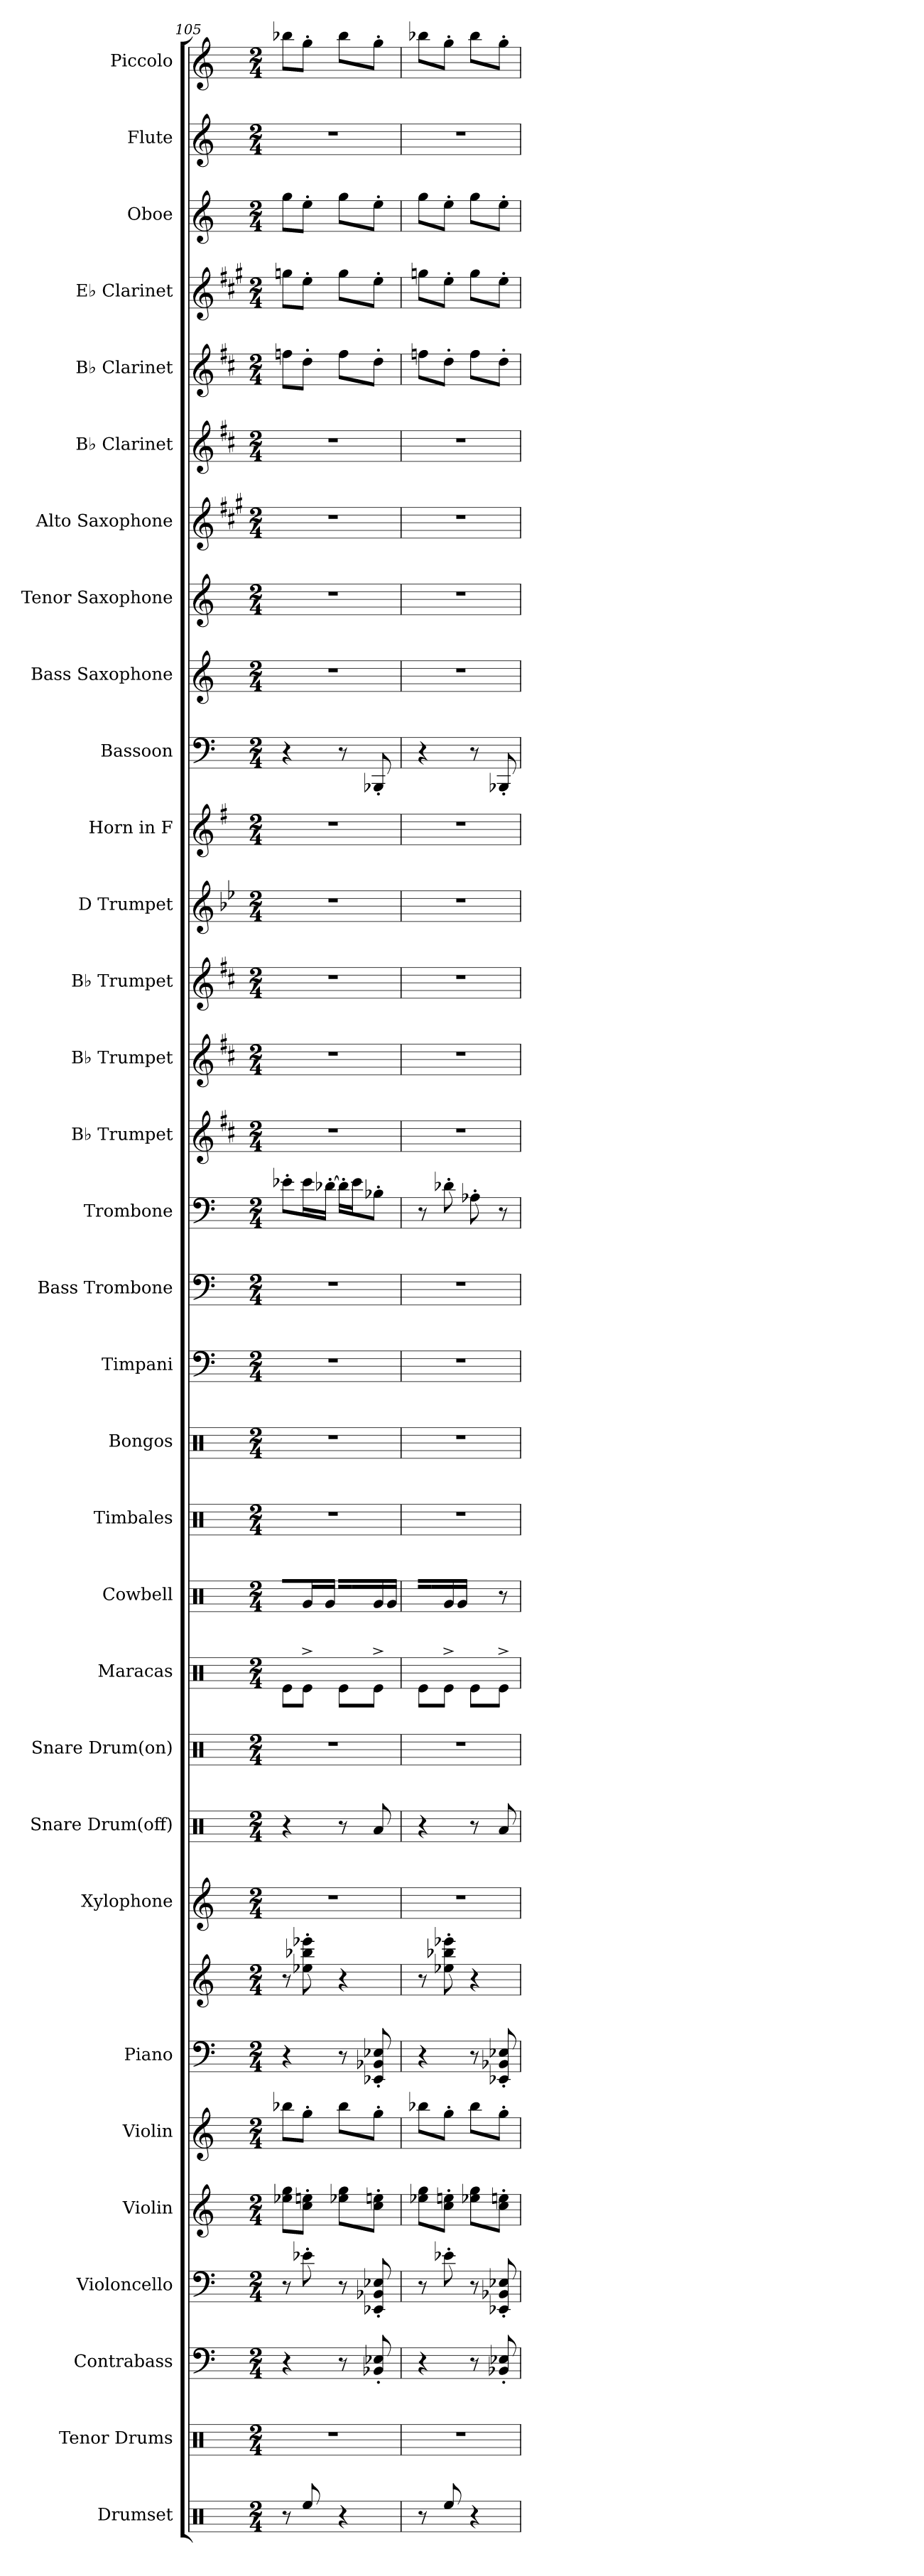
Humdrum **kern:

**kern	**kern	**kern	**kern	**kern	**kern	**kern	**kern	**kern	**kern	**kern	**kern	**kern	**kern	**kern	**kern	**kern	**kern	**kern	**kern	**kern	**kern	**kern	**kern	**kern	**kern	**kern	**kern	**kern	**kern	**kern	**kern	**kern
*part32	*part31	*part30	*part29	*part28	*part27	*part26	*part26	*part25	*part24	*part23	*part22	*part21	*part20	*part19	*part18	*part17	*part16	*part15	*part14	*part13	*part12	*part11	*part10	*part9	*part8	*part7	*part6	*part5	*part4	*part3	*part2	*part1
*staff33	*staff32	*staff31	*staff30	*staff29	*staff28	*staff27	*staff26	*staff25	*staff24	*staff23	*staff22	*staff21	*staff20	*staff19	*staff18	*staff17	*staff16	*staff15	*staff14	*staff13	*staff12	*staff11	*staff10	*staff9	*staff8	*staff7	*staff6	*staff5	*staff4	*staff3	*staff2	*staff1
*I"Drumset	*I"Tenor Drums	*I"Contrabass	*I"Violoncello	*I"Violin	*I"Violin	*I"Piano	*	*I"Xylophone	*I"Snare Drum(off)	*I"Snare Drum(on)	*I"Maracas	*I"Cowbell	*I"Timbales	*I"Bongos	*I"Timpani	*I"Bass Trombone	*I"Trombone	*I"B♭ Trumpet	*I"B♭ Trumpet	*I"B♭ Trumpet	*I"D Trumpet	*I"Horn in F	*I"Bassoon	*I"Bass Saxophone	*I"Tenor Saxophone	*I"Alto Saxophone	*I"B♭ Clarinet	*I"B♭ Clarinet	*I"E♭ Clarinet	*I"Oboe	*I"Flute	*I"Piccolo
*I'Drs.	*I'T.D.	*I'Cb.	*I'Vc.	*I'Vln.	*I'Vln.	*I'Pno.	*	*I'Xyl.	*	*I'Sn. Dr.	*I'Mrcs.	*I'Cowbell	*I'Timb.	*I'Bongos	*I'Timp.	*I'B. Tbn.	*I'Tbn.	*I'B♭ Tpt.	*I'B♭ Tpt.	*I'B♭ Tpt.	*I'D Tpt.	*	*I'Bsn.	*I'B. Sax.	*I'T. Sax.	*I'A. Sax.	*I'B♭ Cl.	*I'B♭ Cl.	*I'E♭ Cl.	*I'Ob.	*I'Fl.	*I'Picc.
*clefX	*clefX	*clefF4	*clefF4	*clefG2	*clefG2	*clefF4	*clefG2	*clefG2	*clefX	*clefX	*clefX	*clefX	*clefX	*clefX	*clefF4	*clefF4	*clefF4	*clefG2	*clefG2	*clefG2	*clefG2	*clefG2	*clefF4	*clefG2	*clefG2	*clefG2	*clefG2	*clefG2	*clefG2	*clefG2	*clefG2	*clefG2
*	*	*ITrd7c12	*	*	*	*	*	*ITrd-7c-12	*	*	*	*	*	*	*	*	*	*ITrd1c2	*ITrd1c2	*ITrd1c2	*ITrd-1c-2	*ITrd4c7	*	*ITrd15c26	*ITrd8c14	*ITrd5c9	*ITrd1c2	*ITrd1c2	*ITrd-2c-3	*	*	*ITrd-7c-12
*k[]	*k[]	*k[]	*k[]	*k[]	*k[]	*k[]	*k[]	*k[]	*k[]	*k[]	*k[]	*k[]	*k[]	*k[]	*k[]	*k[]	*k[]	*k[]	*k[]	*k[]	*k[]	*k[]	*k[]	*k[]	*k[]	*k[]	*k[]	*k[]	*k[]	*k[]	*k[]	*k[]
*M2/4	*M2/4	*M2/4	*M2/4	*M2/4	*M2/4	*M2/4	*M2/4	*M2/4	*M2/4	*M2/4	*M2/4	*M2/4	*M2/4	*M2/4	*M2/4	*M2/4	*M2/4	*M2/4	*M2/4	*M2/4	*M2/4	*M2/4	*M2/4	*M2/4	*M2/4	*M2/4	*M2/4	*M2/4	*M2/4	*M2/4	*M2/4	*M2/4
=105	=105	=105	=105	=105	=105	=105	=105	=105	=105	=105	=105	=105	=105	=105	=105	=105	=105	=105	=105	=105	=105	=105	=105	=105	=105	=105	=105	=105	=105	=105	=105	=105
8r	2r	4r	8r	8ee-X\ 8gg\L	8bb-X\L	4r	8r	2r	4r	2r	8Re\L	8R/L	2r	2r	2r	2r	8e-X'\L	2r	2r	2r	2r	2r	4r	2r	2r	2r	2r	8ee-X\L	8bb-X\L	8gg\L	2r	8bbb-X\L
8Ree/	.	.	8e-X'\	8cc\' 8een\'J	8gg'\J	.	8ee-X\' 8bb-X\' 8eee-X\'	.	.	.	8Re^\J	16Rg/L	.	.	.	.	16e-\L	.	.	.	.	.	.	.	.	.	.	8cc'\J	8gg'\J	8ee'\J	.	8ggg'\J
.	.	.	.	.	.	.	.	.	.	.	.	16Rg/JJ	.	.	.	.	[16d-X'\JJ	.	.	.	.	.	.	.	.	.	.	.	.	.	.	.
4r	.	8r	8r	8ee-X\ 8gg\L	8bb-\L	8r	4r	.	8r	.	8Re\L	16R/LL	.	.	.	.	16d-'\LL]	.	.	.	.	.	8r	.	.	.	.	8ee-\L	8bb-\L	8gg\L	.	8bbb-\L
.	.	.	.	.	.	.	.	.	.	.	.	16R/	.	.	.	.	16e-\J	.	.	.	.	.	.	.	.	.	.	.	.	.	.	.
.	.	8BBB-X/' 8EE-X/'	8EE-X/' 8BB-X/' 8E-X/'	8cc\' 8een\'J	8gg'\J	8EE-X/' 8BB-X/' 8E-X/'	.	.	8Ra/	.	8Re^\J	16Rg/	.	.	.	.	8B-X'\J	.	.	.	.	.	8BBB-X'/	.	.	.	.	8cc'\J	8gg'\J	8ee'\J	.	8ggg'\J
.	.	.	.	.	.	.	.	.	.	.	.	16Rg/JJ	.	.	.	.	.	.	.	.	.	.	.	.	.	.	.	.	.	.	.	.
=106	=106	=106	=106	=106	=106	=106	=106	=106	=106	=106	=106	=106	=106	=106	=106	=106	=106	=106	=106	=106	=106	=106	=106	=106	=106	=106	=106	=106	=106	=106	=106	=106
8r	2r	4r	8r	8ee-X\ 8gg\L	8bb-X\L	4r	8r	2r	4r	2r	8Re\L	16R/LL	2r	2r	2r	2r	8r	2r	2r	2r	2r	2r	4r	2r	2r	2r	2r	8ee-X\L	8bb-X\L	8gg\L	2r	8bbb-X\L
.	.	.	.	.	.	.	.	.	.	.	.	16R/	.	.	.	.	.	.	.	.	.	.	.	.	.	.	.	.	.	.	.	.
8Ree/	.	.	8e-X'\	8cc\' 8een\'J	8gg'\J	.	8ee-X\' 8bb-X\' 8eee-X\'	.	.	.	8Re^\J	16Rg/	.	.	.	.	8d-X'\	.	.	.	.	.	.	.	.	.	.	8cc'\J	8gg'\J	8ee'\J	.	8ggg'\J
.	.	.	.	.	.	.	.	.	.	.	.	16Rg/JJ	.	.	.	.	.	.	.	.	.	.	.	.	.	.	.	.	.	.	.	.
4r	.	8r	8r	8ee-X\ 8gg\L	8bb-\L	8r	4r	.	8r	.	8Re\L	8R/	.	.	.	.	8A-X'\	.	.	.	.	.	8r	.	.	.	.	8ee-\L	8bb-\L	8gg\L	.	8bbb-\L
.	.	8BBB-X/' 8EE-X/'	8EE-X/' 8BB-X/' 8E-X/'	8cc\' 8een\'J	8gg'\J	8EE-X/' 8BB-X/' 8E-X/'	.	.	8Ra/	.	8Re^\J	8r	.	.	.	.	8r	.	.	.	.	.	8BBB-X'/	.	.	.	.	8cc'\J	8gg'\J	8ee'\J	.	8ggg'\J
=	=	=	=	=	=	=	=	=	=	=	=	=	=	=	=	=	=	=	=	=	=	=	=	=	=	=	=	=	=	=	=	=
*-	*-	*-	*-	*-	*-	*-	*-	*-	*-	*-	*-	*-	*-	*-	*-	*-	*-	*-	*-	*-	*-	*-	*-	*-	*-	*-	*-	*-	*-	*-	*-	*-
